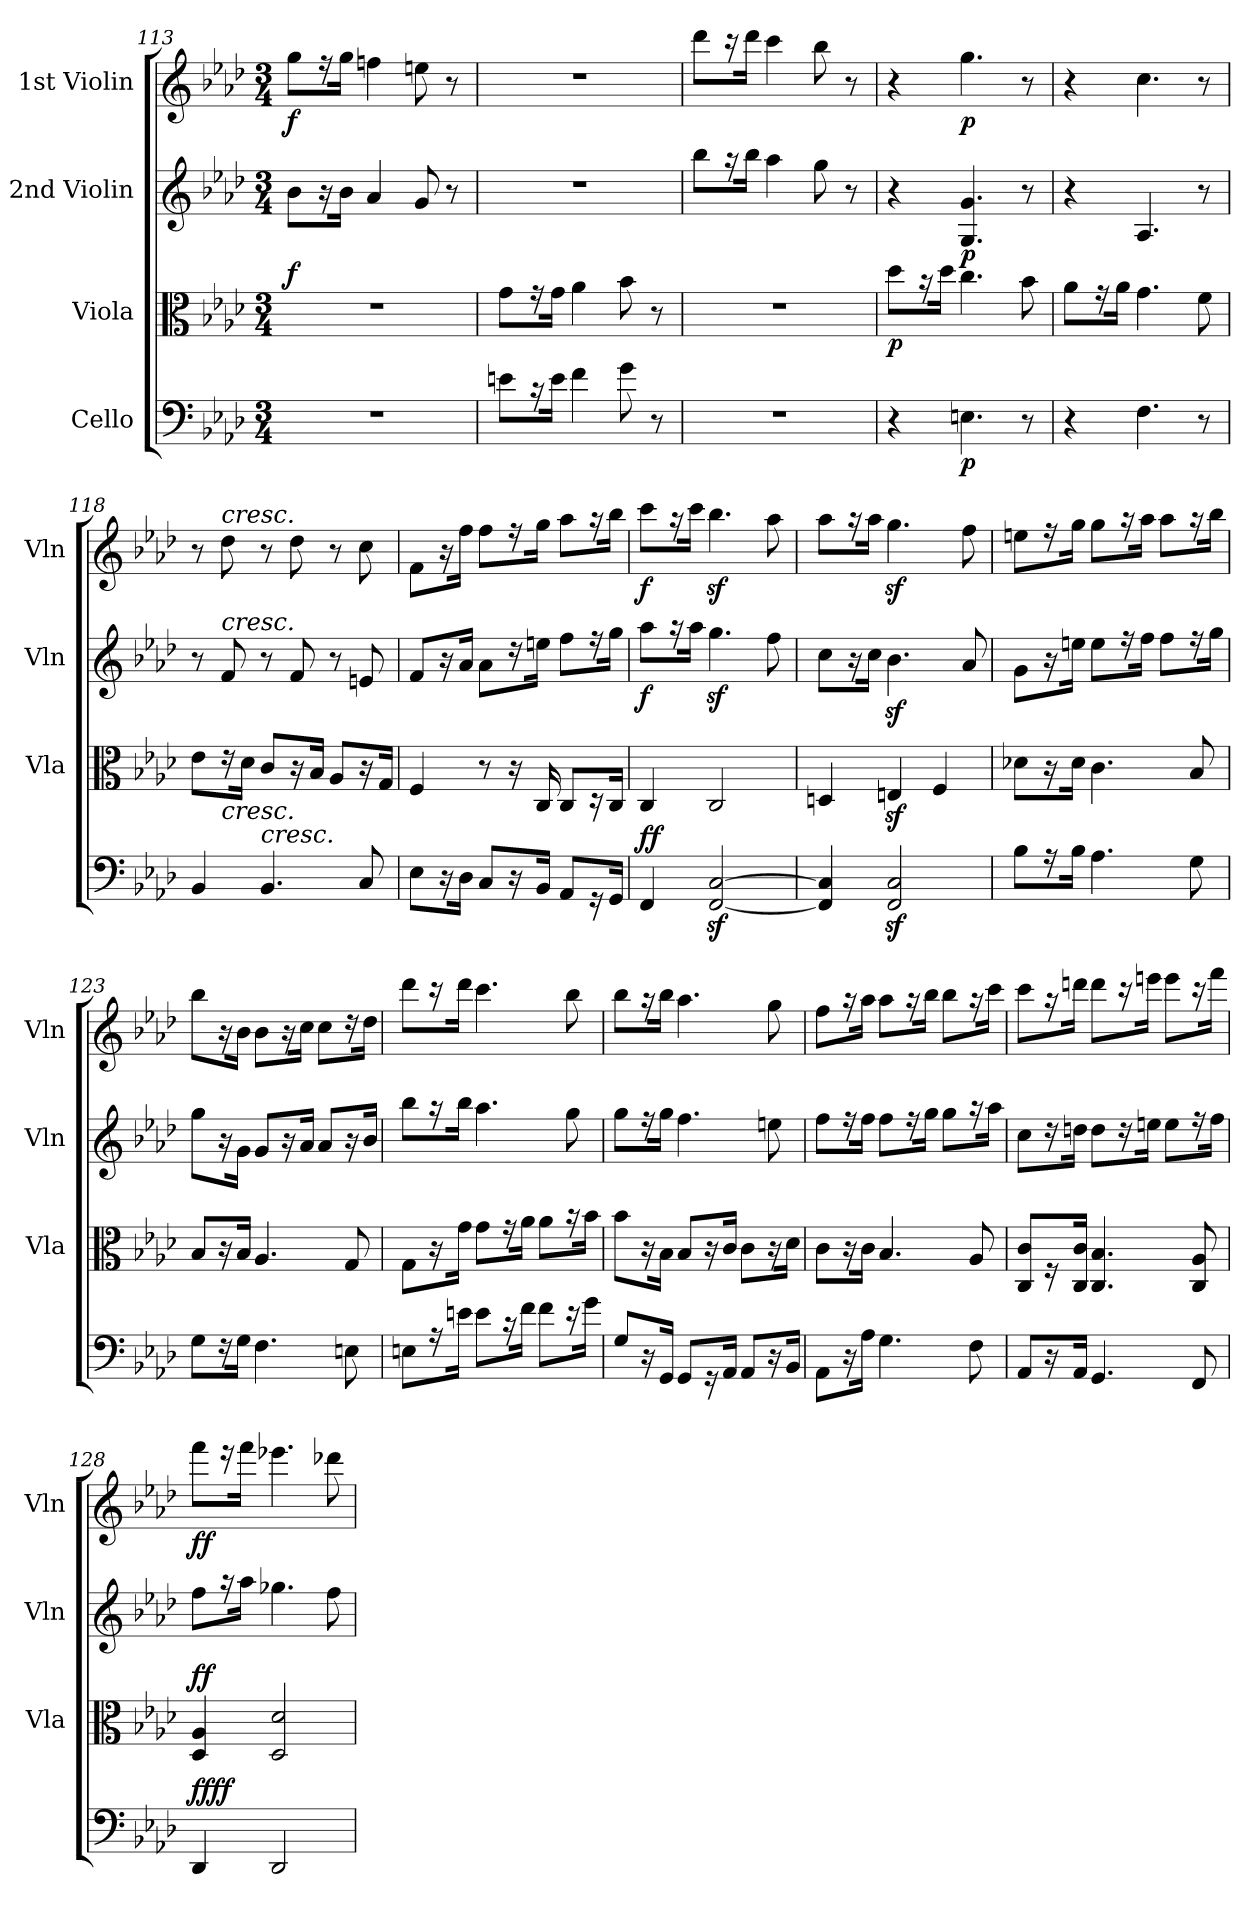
**kern	**dynam	**kern	**dynam	**kern	**dynam	**kern	**dynam
*part4	*part4	*part3	*part3	*part2	*part2	*part1	*part1
*staff4	*staff4	*staff3	*staff3	*staff2	*staff2	*staff1	*staff1
*I"Cello	*	*I"Viola	*	*I"2nd Violin	*	*I"1st Violin	*
*	*	*I'Vla	*	*I'Vln	*	*I'Vln	*
*clefF4	*	*clefC3	*	*clefG2	*	*clefG2	*
*k[b-e-a-d-]	*	*k[b-e-a-d-]	*	*k[b-e-a-d-]	*	*k[b-e-a-d-]	*
*M3/4	*	*M3/4	*	*M3/4	*	*M3/4	*
=113	=113	=113	=113	=113	=113	=113	=113
!	!	!	!LO:DY:a	!	!	!	!LO:DY:b
2.r	.	2.r	f	8b-\L	.	8gg\L	f
.	.	.	.	16r	.	16r	.
.	.	.	.	16b-\Jk	.	16gg\Jk	.
.	.	.	.	4a-/	.	4ffn\	.
.	.	.	.	8g/	.	8een\	.
.	.	.	.	8r	.	8r	.
=114	=114	=114	=114	=114	=114	=114	=114
8en\L	.	8g\L	.	2.r	.	2.r	.
16r	.	16r	.	.	.	.	.
16e\Jk	.	16g\Jk	.	.	.	.	.
4f\	.	4a-\	.	.	.	.	.
8g\	.	8b-\	.	.	.	.	.
8r	.	8r	.	.	.	.	.
!!LO:LB:g=z
=115	=115	=115	=115	=115	=115	=115	=115
2.r	.	2.r	.	8bb-\L	.	8ddd-\L	.
.	.	.	.	16r	.	16r	.
.	.	.	.	16bb-\Jk	.	16ddd-\Jk	.
.	.	.	.	4aa-\	.	4ccc\	.
.	.	.	.	8gg\	.	8bb-\	.
.	.	.	.	8r	.	8r	.
!!LO:LB:g=z
=116	=116	=116	=116	=116	=116	=116	=116
!	!	!	!LO:DY:b	!	!	!	!
4r	.	8dd-\L	p	4r	.	4r	.
.	.	16r	.	.	.	.	.
.	.	16dd-\Jk	.	.	.	.	.
!	!LO:DY:b	!	!	!	!LO:DY:b	!	!LO:DY:b
4.En\	p	4.cc\	.	4.G/ 4.g/	p	4.gg\	p
8r	.	8b-\	.	8r	.	8r	.
=117	=117	=117	=117	=117	=117	=117	=117
4r	.	8a-\L	.	4r	.	4r	.
.	.	16r	.	.	.	.	.
.	.	16a-\Jk	.	.	.	.	.
4.F\	.	4.g\	.	4.A-/	.	4.cc\	.
8r	.	8f\	.	8r	.	8r	.
=118	=118	=118	=118	=118	=118	=118	=118
4BB-/	.	8e-\L	.	8r	.	8r	.
!	!	!	!	!	!	!LO:TX:a:i:t=cresc.	!
!	!	!	!	!LO:TX:a:i:t=cresc.	!	!	!
!	!	!LO:TX:b:i:t=cresc.	!	!	!	!	!
.	.	16r	.	8f/	.	8dd-\	.
.	.	16d-\Jk	.	.	.	.	.
!LO:TX:a:i:t=cresc.	!	!	!	!	!	!	!
4.BB-/	.	8c/L	.	8r	.	8r	.
.	.	16r	.	8f/	.	8dd-\	.
.	.	16B-/Jk	.	.	.	.	.
.	.	8A-/L	.	8r	.	8r	.
8C/	.	16r	.	8en/	.	8cc\	.
.	.	16G/Jk	.	.	.	.	.
=119	=119	=119	=119	=119	=119	=119	=119
8E-\L	.	4F/	.	8f/L	.	8f\L	.
16r	.	.	.	16r	.	16r	.
16D-\Jk	.	.	.	16a-/Jk	.	16ff\Jk	.
8C/L	.	8r	.	8a-\L	.	8ff\L	.
16r	.	16r	.	16r	.	16r	.
16BB-/Jk	.	16C/	.	16een\Jk	.	16gg\Jk	.
8AA-/L	.	8C/L	.	8ff\L	.	8aa-\L	.
16r	.	16r	.	16r	.	16r	.
16GG/Jk	.	16C/Jk	.	16gg\Jk	.	16bb-\Jk	.
!!LO:PB:g=z
=120	=120	=120	=120	=120	=120	=120	=120
!	!LO:DY:b	!	!	!	!	!	!
!	!LO:DY:n=1:a	!	!	!	!LO:DY:b	!	!LO:DY:b
4FF/	f f	4C/	.	8aa-\L	f	8ccc\L	f
.	.	.	.	16r	.	16r	.
.	.	.	.	16aa-\Jk	.	16ccc\Jk	.
[2FF/z> [2C/z>	.	2C/	.	4.ggz<\	.	4.bb-z<\	.
.	.	.	.	8ff\	.	8aa-\	.
=121	=121	=121	=121	=121	=121	=121	=121
4FF/] 4C/]	.	4Dn/	.	8cc\L	.	8aa-\L	.
.	.	.	.	16r	.	16r	.
.	.	.	.	16cc\Jk	.	16aa-\Jk	.
2FF/z< 2C/z<	.	4Enz</	.	4.b-z<\	.	4.ggz<\	.
.	.	4F/	.	.	.	.	.
.	.	.	.	8a-/	.	8ff\	.
!!LO:LB:g=z
=122	=122	=122	=122	=122	=122	=122	=122
8B-\L	.	8d-X\L	.	8g\L	.	8een\L	.
16r	.	16r	.	16r	.	16r	.
16B-\Jk	.	16d-\Jk	.	16een\Jk	.	16gg\Jk	.
4.A-\	.	4.c\	.	8ee\L	.	8gg\L	.
.	.	.	.	16r	.	16r	.
.	.	.	.	16ff\Jk	.	16aa-\Jk	.
.	.	.	.	8ff\L	.	8aa-\L	.
8G\	.	8B-/	.	16r	.	16r	.
.	.	.	.	16gg\Jk	.	16bb-\Jk	.
=123	=123	=123	=123	=123	=123	=123	=123
8G\L	.	8B-/L	.	8gg\L	.	8bb-\L	.
16r	.	16r	.	16r	.	16r	.
16G\Jk	.	16B-/Jk	.	16g\Jk	.	16b-\Jk	.
4.F\	.	4.A-/	.	8g/L	.	8b-\L	.
.	.	.	.	16r	.	16r	.
.	.	.	.	16a-/Jk	.	16cc\Jk	.
.	.	.	.	8a-/L	.	8cc\L	.
8En\	.	8G/	.	16r	.	16r	.
.	.	.	.	16b-/Jk	.	16dd-\Jk	.
=124	=124	=124	=124	=124	=124	=124	=124
8En\L	.	8G\L	.	8bb-\L	.	8ddd-\L	.
16r	.	16r	.	16r	.	16r	.
16en\Jk	.	16g\Jk	.	16bb-\Jk	.	16ddd-\Jk	.
8e\L	.	8g\L	.	4.aa-\	.	4.ccc\	.
16r	.	16r	.	.	.	.	.
16f\Jk	.	16a-\Jk	.	.	.	.	.
8f\L	.	8a-\L	.	.	.	.	.
16r	.	16r	.	8gg\	.	8bb-\	.
16g\Jk	.	16b-\Jk	.	.	.	.	.
!!LO:LB:g=z
=125	=125	=125	=125	=125	=125	=125	=125
8G/L	.	8b-\L	.	8gg\L	.	8bb-\L	.
16r	.	16r	.	16r	.	16r	.
16GG/Jk	.	16B-\Jk	.	16gg\Jk	.	16bb-\Jk	.
8GG/L	.	8B-/L	.	4.ff\	.	4.aa-\	.
16r	.	16r	.	.	.	.	.
16AA-/Jk	.	16c/Jk	.	.	.	.	.
8AA-/L	.	8c\L	.	.	.	.	.
16r	.	16r	.	8een\	.	8gg\	.
16BB-/Jk	.	16d-\Jk	.	.	.	.	.
=126	=126	=126	=126	=126	=126	=126	=126
8AA-\L	.	8c\L	.	8ff\L	.	8ff\L	.
16r	.	16r	.	16r	.	16r	.
16A-\Jk	.	16c\Jk	.	16ff\Jk	.	16aa-\Jk	.
4.G\	.	4.B-/	.	8ff\L	.	8aa-\L	.
.	.	.	.	16r	.	16r	.
.	.	.	.	16gg\Jk	.	16bb-\Jk	.
.	.	.	.	8gg\L	.	8bb-\L	.
8F\	.	8A-/	.	16r	.	16r	.
.	.	.	.	16aa-\Jk	.	16ccc\Jk	.
!!LO:PB:g=z
=127	=127	=127	=127	=127	=127	=127	=127
8AA-/L	.	8C/ 8c/L	.	8cc\L	.	8ccc\L	.
16r	.	16r	.	16r	.	16r	.
16AA-/Jk	.	16C/ 16c/Jk	.	16ddn\Jk	.	16dddn\Jk	.
4.GG/	.	4.C/ 4.B-/	.	8dd\L	.	8ddd\L	.
.	.	.	.	16r	.	16r	.
.	.	.	.	16een\Jk	.	16eeen\Jk	.
.	.	.	.	8ee\L	.	8eee\L	.
8FF/	.	8C/ 8A-/	.	16r	.	16r	.
.	.	.	.	16ff\Jk	.	16fff\Jk	.
=128	=128	=128	=128	=128	=128	=128	=128
!	!LO:DY:b	!	!	!	!	!	!
!	!LO:DY:n=1:a	!	!LO:DY:a	!	!	!	!LO:DY:b
4DD-/	ff ff	4D-/ 4A-/	ff	8ff\L	.	8fff\L	ff
.	.	.	.	16r	.	16r	.
.	.	.	.	16aa-\Jk	.	16fff\Jk	.
2DD-/	.	2D-/ 2d-/	.	4.gg-X\	.	4.eee-X\	.
.	.	.	.	8ff\	.	8ddd-X\	.
=	=	=	=	=	=	=	=
*-	*-	*-	*-	*-	*-	*-	*-
